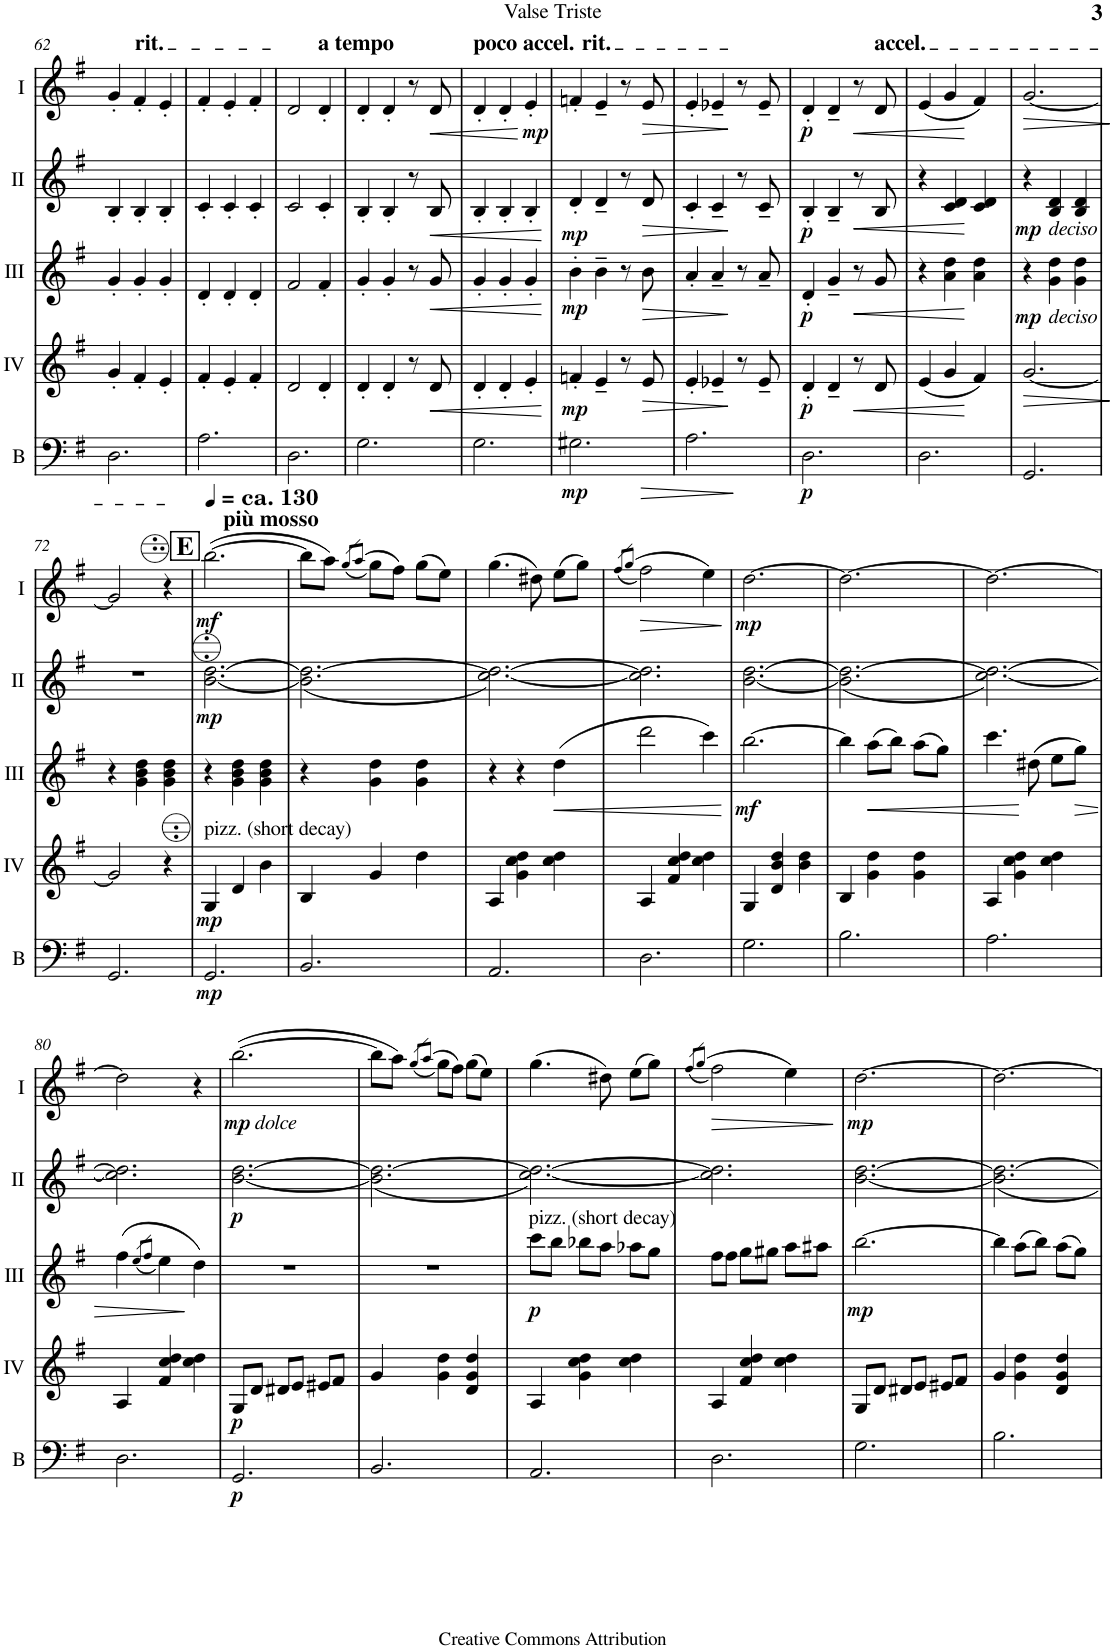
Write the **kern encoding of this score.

**kern	**dynam	**kern	**dynam	**kern	**dynam	**kern	**dynam	**kern	**dynam
*part5	*part5	*part4	*part4	*part3	*part3	*part2	*part2	*part1	*part1
*staff5	*staff5	*staff4	*staff4	*staff3	*staff3	*staff2	*staff2	*staff1	*staff1
*I"Bass	*	*I"Acc. 4	*	*I"Acc. 3	*	*I"Acc. 2	*	*I"Acc. 1	*
*I'B	*	*	*	*	*	*	*	*	*
!!LO:PB:g=z
*clefF4	*	*clefG2	*	*clefG2	*	*clefG2	*	*clefG2	*
*Trd7c12	*	*Trd7c12	*	*Trd7c12	*	*	*	*	*
*k[f#]	*	*k[f#]	*	*k[f#]	*	*k[f#]	*	*k[f#]	*
*M3/4	*	*M3/4	*	*M3/4	*	*M3/4	*	*M3/4	*
=62	=62	=62	=62	=62	=62	=62	=62	=62	=62
2.D\	.	4g'/	.	4g'/	.	4B'/	.	4g'/	.
!	!	!	!	!	!	!	!	!LO:TX:a:t=rit.	!
.	.	4f#'/	.	4g'/	.	4B'/	.	4f#'/	.
.	.	4e'/	.	4g'/	.	4B'/	.	4e'/	.
=63	=63	=63	=63	=63	=63	=63	=63	=63	=63
2.A\	.	4f#'/	.	4d'/	.	4c'/	.	4f#'/	.
.	.	4e'/	.	4d'/	.	4c'/	.	4e'/	.
.	.	4f#'/	.	4d'/	.	4c'/	.	4f#'/	.
=64	=64	=64	=64	=64	=64	=64	=64	=64	=64
2.D\	.	2d/	.	2f#/	.	2c/	.	2d/	.
!	!	!	!	!	!	!	!	!LO:TX:a:B:t=a tempo	!
.	.	4d'/	.	4f#'/	.	4c'/	.	4d'/	.
=65	=65	=65	=65	=65	=65	=65	=65	=65	=65
2.G\	.	4d'/	.	4g'/	.	4B'/	.	4d'/	.
.	.	4d'/	.	4g'/	.	4B'/	.	4d'/	.
.	.	8r	.	8r	.	8r	.	8r	.
!	!	!	!LO:HP:b	!	!LO:HP:b	!	!LO:HP:b	!	!LO:HP:b
.	.	8d/	<	8g/	<	8B/	<	8d/	<
=66	=66	=66	=66	=66	=66	=66	=66	=66	=66
*	*	*	*	*	*	*	*	*^	*
!	!	!	!	!	!	!	!	!LO:TX:a:t=poco accel.	!	!
2.G\	.	4d'/	.	4g'/	.	4B'/	.	4d'/	2ryy	.
.	.	4d'/	.	4g'/	.	4B'/	.	4d'/	.	.
.	.	4e'/	.	4g'/	.	4B'/	.	4e'/	8ryy	.
!	!	!	!	!	!	!	!	!	!	!LO:DY:b
.	.	.	.	.	.	.	.	.	8ryy	mp
.	.	.	[	.	[	.	[	.	.	[
=67	=67	=67	=67	=67	=67	=67	=67	=67	=67	=67
!	!LO:DY:b	!	!LO:DY:b	!	!LO:DY:b	!	!LO:DY:b	!	!	!
2.G#X\	mp	4fn'/	mp	4b'\	mp	4d'/	mp	4fn'/	8ryy	.
!	!	!	!	!	!	!	!	!	!LO:TX:a:t=rit.	!
.	.	.	.	.	.	.	.	.	2ryy	.
.	.	4e~/	.	4b~\	.	4d~/	.	4e~/	.	.
.	.	8r	.	8r	.	8r	.	8r	.	.
!	!	!	!LO:HP:b	!	!LO:HP:b	!	!LO:HP:b	!	!	!LO:HP:b
.	.	8e/	>	8b\	>	8d/	>	8e/	8ryy	>
=68	=68	=68	=68	=68	=68	=68	=68	=68	=68	=68
!	!LO:HP:b	!	!	!	!	!	!	!	!	!
*	*	*	*	*	*	*	*	*v	*v	*
2.A\	>	4e'/	.	4a'/	.	4c'/	.	4e'/	.
.	.	4e-X~/	.	4a~/	.	4c~/	.	4e-X~/	.
.	.	8r	]	8r	]	8r	]	8r	]
.	.	8e-~/	.	8a~/	.	8c~/	.	8e-~/	.
.	]	.	.	.	.	.	.	.	.
=69	=69	=69	=69	=69	=69	=69	=69	=69	=69
!	!LO:DY:b	!	!LO:DY:b	!	!LO:DY:b	!	!LO:DY:b	!	!LO:DY:b
2.D\	p	4d'/	p	4d'/	p	4B'/	p	4d'/	p
.	.	4d~/	.	4g~/	.	4B~/	.	4d~/	.
!	!	!	!LO:HP:b	!	!LO:HP:b	!	!LO:HP:b	!	!LO:HP:b
.	.	8r	<	8r	<	8r	<	8r	<
!	!	!	!	!	!	!	!	!LO:TX:a:t=accel.	!
.	.	8d/	.	8g/	.	8B/	.	8d/	.
=70	=70	=70	=70	=70	=70	=70	=70	=70	=70
2.D\	.	(4e/	.	4r	.	4r	.	(4e/	.
.	.	4g/	.	4a\ 4dd\	.	4c/ 4d/	.	4g/	.
.	.	4f#/)	[	4a\ 4dd\	[	4c/ 4d/	[	4f#/)	[
=71	=71	=71	=71	=71	=71	=71	=71	=71	=71
!	!	!	!LO:HP:b	!	!LO:DY:b	!	!LO:DY:b	!	!LO:HP:b
2.GG/	.	[2.g/	>	4r	mp	4r	mp	[2.g/	>
!	!	!	!	!	!	!LO:TX:b:i:t=deciso	!	!	!
!	!	!	!	!LO:TX:b:i:t=deciso	!	!	!	!	!
.	.	.	.	4g\ 4dd\	.	4B/ 4d/	.	.	.
.	.	.	.	4g\ 4dd\	.	4B/ 4d/	.	.	.
.	.	.	]	.	.	.	.	.	]
!!LO:LB:g=z
=72	=72	=72	=72	=72	=72	=72	=72	=72	=72
2.GG/	.	2g/]	.	4r	.	2.r	.	2g/]	.
.	.	.	.	4g\ 4b\ 4dd\	.	.	.	.	.
.	.	4r	.	4g\ 4b\ 4dd\	.	.	.	4r	.
=73	=73	=73	=73	=73	=73	=73	=73	=73	=73
!!LO:REH:place=s1:a:B:cj:fs=14:t=E
!	!	!	!	!	!	!	!	!LO:TX:a:B:t=ca. 130	!
!	!	!LO:TX:a:t=pizz. (short decay)	!	!	!	!	!	!	!
!	!LO:DY:b	!	!LO:DY:b	!	!	!	!LO:DY:b	!	!LO:DY:b
*	*	*	*	*	*	*	*	*^	*
2.GG/	mp	4G/	mp	4r	.	[2.B\ [2.d\	mp	([2.bb\	8ryy	mf
!	!	!	!	!	!	!	!	!	!LO:TX:a:B:t=più mosso	!
.	.	.	.	.	.	.	.	.	2ryy	.
.	.	4d/	.	4g\ 4b\ 4dd\	.	.	.	.	.	.
.	.	4b\	.	4g\ 4b\ 4dd\	.	.	.	.	.	.
.	.	.	.	.	.	.	.	.	8ryy	.
*	*	*	*	*	*	*	*	*v	*v	*
=74	=74	=74	=74	=74	=74	=74	=74	=74	=74
2.BB/	.	4B/	.	4r	.	(<2.B\] 2.d\_	.	8bb\L]	.
.	.	.	.	.	.	.	.	8aa\J)	.
.	.	.	.	.	.	.	.	(8qgg/L	.
.	.	.	.	.	.	.	.	(8qaa/J	.
.	.	4g/	.	4g\ 4dd\	.	.	.	8gg\L)	.
.	.	.	.	.	.	.	.	8ff#\J)	.
.	.	4dd\	.	4g\ 4dd\	.	.	.	(8gg\L	.
.	.	.	.	.	.	.	.	8ee\J)	.
=75	=75	=75	=75	=75	=75	=75	=75	=75	=75
2.AA/	.	4A/	.	4r	.	[2.c\ 2.d\_)	.	(4.gg\	.
.	.	4g\ 4cc\ 4dd\	.	4r	.	.	.	.	.
.	.	.	.	.	.	.	.	8dd#X\)	.
!	!	!	!	!	!LO:HP:b	!	!	!	!
.	.	4cc\ 4dd\	.	(4dd\	<	.	.	(8ee\L	.
.	.	.	.	.	.	.	.	8gg\J)	.
=76	=76	=76	=76	=76	=76	=76	=76	=76	=76
.	.	.	.	.	.	.	.	(8qff#/L	.
.	.	.	.	.	.	.	.	(8qgg/J	.
2.D\	.	4A/	.	2ddd\	.	2.c\] 2.d\]	.	2ff#\)	.
.	.	4f#/ 4cc/ 4dd/	.	.	.	.	.	.	.
.	.	4cc\ 4dd\	.	4ccc\)	.	.	.	4ee\)	.
.	.	.	.	.	[	.	.	.	.
=77	=77	=77	=77	=77	=77	=77	=77	=77	=77
!	!	!	!	!	!LO:DY:b	!	!	!	!LO:DY:b
2.G\	.	4G/	.	[2.bb\	mf	[2.B\ [2.d\	.	[2.dd\	mp
.	.	4d/ 4b/ 4dd/	.	.	.	.	.	.	.
.	.	4b\ 4dd\	.	.	.	.	.	.	.
=78	=78	=78	=78	=78	=78	=78	=78	=78	=78
2.B\	.	4B/	.	4bb\]	.	(<2.B\] 2.d\_	.	2.dd\_	.
!	!	!	!	!	!LO:HP:b	!	!	!	!
.	.	4g\ 4dd\	.	(8aa\L	<	.	.	.	.
.	.	.	.	8bb\J)	.	.	.	.	.
.	.	4g\ 4dd\	.	(8aa\L	.	.	.	.	.
.	.	.	.	8gg\J)	.	.	.	.	.
=79	=79	=79	=79	=79	=79	=79	=79	=79	=79
2.A\	.	4A/	.	4.ccc\	.	[2.c\ 2.d\_)	.	2.dd\_	.
.	.	4g\ 4cc\ 4dd\	.	.	.	.	.	.	.
.	.	.	.	(8dd#X\	[	.	.	.	.
.	.	4cc\ 4dd\	.	8ee\L	.	.	.	.	.
!	!	!	!	!	!LO:HP:b	!	!	!	!
.	.	.	.	8gg\J)	>	.	.	.	.
!!LO:LB:g=z
=80	=80	=80	=80	=80	=80	=80	=80	=80	=80
2.D\	.	4A/	.	(4ff#\	.	2.c\] 2.d\]	.	2dd\]	.
.	.	.	.	(8qee/L	.	.	.	.	.
.	.	.	.	8qff#/J	.	.	.	.	.
.	.	4f#/ 4cc/ 4dd/	.	4ee\)	.	.	.	.	.
.	.	4cc\ 4dd\	.	4dd\)	]	.	.	4r	.
=81	=81	=81	=81	=81	=81	=81	=81	=81	=81
!	!	!	!	!	!	!	!	!LO:TX:b:i:t=dolce	!
!	!LO:DY:b	!	!LO:DY:b	!	!	!	!LO:DY:b	!	!LO:DY:b
2.GG/	p	8G/L	p	2.r	.	[2.B\ [2.d\	p	([2.bb\	mp
.	.	8d/J	.	.	.	.	.	.	.
.	.	8d#X/L	.	.	.	.	.	.	.
.	.	8e/J	.	.	.	.	.	.	.
.	.	8e#X/L	.	.	.	.	.	.	.
.	.	8f#/J	.	.	.	.	.	.	.
=82	=82	=82	=82	=82	=82	=82	=82	=82	=82
2.BB/	.	4g/	.	2.r	.	(<2.B\] 2.d\_	.	8bb\L]	.
.	.	.	.	.	.	.	.	8aa\J)	.
.	.	.	.	.	.	.	.	(8qgg/L	.
.	.	.	.	.	.	.	.	(8qaa/J	.
.	.	4g\ 4dd\	.	.	.	.	.	8gg\L)	.
.	.	.	.	.	.	.	.	8ff#\J)	.
.	.	4d/ 4g/ 4dd/	.	.	.	.	.	(8gg\L	.
.	.	.	.	.	.	.	.	8ee\J)	.
=83	=83	=83	=83	=83	=83	=83	=83	=83	=83
!	!	!	!	!LO:TX:a:t=pizz. (short decay)	!	!	!	!	!
!	!	!	!	!	!LO:DY:b	!	!	!	!
2.AA/	.	4A/	.	8ccc\L	p	[2.c\ 2.d\_)	.	(4.gg\	.
.	.	.	.	8bb\J	.	.	.	.	.
.	.	4g\ 4cc\ 4dd\	.	8bb-X\L	.	.	.	.	.
.	.	.	.	8aa\J	.	.	.	8dd#X\)	.
.	.	4cc\ 4dd\	.	8aa-X\L	.	.	.	(8ee\L	.
.	.	.	.	8gg\J	.	.	.	8gg\J)	.
=84	=84	=84	=84	=84	=84	=84	=84	=84	=84
.	.	.	.	.	.	.	.	(8qff#/L	.
.	.	.	.	.	.	.	.	(8qgg/J	.
2.D\	.	4A/	.	8ff#\L	.	2.c\] 2.d\]	.	2ff#\)	.
.	.	.	.	8ff#\J	.	.	.	.	.
.	.	4f#/ 4cc/ 4dd/	.	8gg\L	.	.	.	.	.
.	.	.	.	8gg#X\J	.	.	.	.	.
.	.	4cc\ 4dd\	.	8aa\L	.	.	.	4ee\)	.
.	.	.	.	8aa#X\J	.	.	.	.	.
=85	=85	=85	=85	=85	=85	=85	=85	=85	=85
!	!	!	!	!	!LO:DY:b	!	!	!	!LO:DY:b
2.G\	.	8G/L	.	[2.bb\	mp	[2.B\ [2.d\	.	[2.dd\	mp
.	.	8d/J	.	.	.	.	.	.	.
.	.	8d#X/L	.	.	.	.	.	.	.
.	.	8e/J	.	.	.	.	.	.	.
.	.	8e#X/L	.	.	.	.	.	.	.
.	.	8f#/J	.	.	.	.	.	.	.
=86	=86	=86	=86	=86	=86	=86	=86	=86	=86
2.B\	.	4g/	.	4bb\]	.	2.B\] 2.d\_	.	2.dd\_	.
.	.	4g\ 4dd\	.	(8aa\L	.	.	.	.	.
.	.	.	.	8bb\J)	.	.	.	.	.
.	.	4d/ 4g/ 4dd/	.	(8aa\L	.	.	.	.	.
.	.	.	.	8gg\J)	.	.	.	.	.
=	=	=	=	=	=	=	=	=	=
*-	*-	*-	*-	*-	*-	*-	*-	*-	*-
